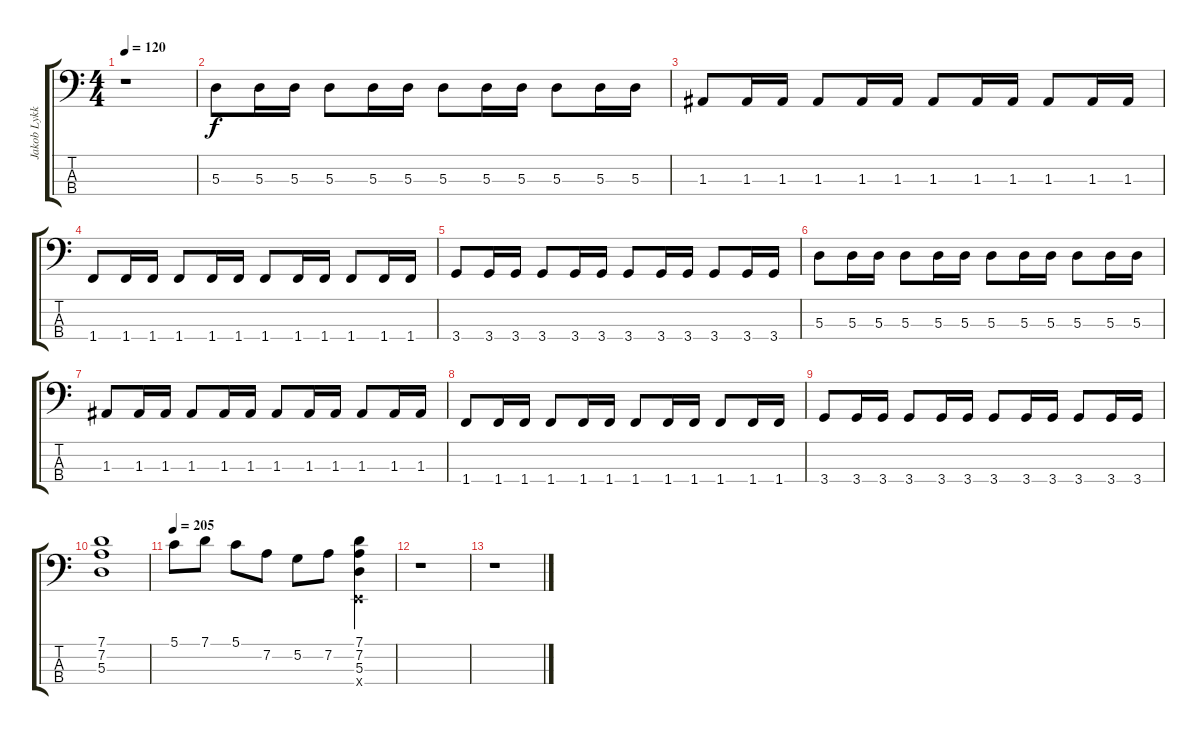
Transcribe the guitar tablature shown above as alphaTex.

\track ("Jakob Lykkebo" "Jakob Lykk") {instrument electricbassfinger}
\staff {score tabs}
\tuning (G2 D2 A1 E1) {hide}
\ts (4 4)
\tempo 120
\clef f4
\ks c
r.1{dy f instrument electricbassfinger} |
5.3.8 5.3.16 5.3.16 5.3.8 5.3.16 5.3.16 5.3.8 5.3.16 5.3.16 5.3.8 5.3.16 5.3.16 |
1.3.8 1.3.16 1.3.16 1.3.8 1.3.16 1.3.16 1.3.8 1.3.16 1.3.16 1.3.8 1.3.16 1.3.16 |
1.4.8 1.4.16 1.4.16 1.4.8 1.4.16 1.4.16 1.4.8 1.4.16 1.4.16 1.4.8 1.4.16 1.4.16 |
3.4.8 3.4.16 3.4.16 3.4.8 3.4.16 3.4.16 3.4.8 3.4.16 3.4.16 3.4.8 3.4.16 3.4.16 |
5.3.8 5.3.16 5.3.16 5.3.8 5.3.16 5.3.16 5.3.8 5.3.16 5.3.16 5.3.8 5.3.16 5.3.16 |
1.3.8 1.3.16 1.3.16 1.3.8 1.3.16 1.3.16 1.3.8 1.3.16 1.3.16 1.3.8 1.3.16 1.3.16 |
1.4.8 1.4.16 1.4.16 1.4.8 1.4.16 1.4.16 1.4.8 1.4.16 1.4.16 1.4.8 1.4.16 1.4.16 |
3.4.8 3.4.16 3.4.16 3.4.8 3.4.16 3.4.16 3.4.8 3.4.16 3.4.16 3.4.8 3.4.16 3.4.16 |
(7.1 7.2 5.3).1 |
\tempo 205
5.1.8 7.1.8 5.1.8 7.2.8 5.2.8 7.2.8 (7.1 7.2 5.3 0.4{x}).4 |
r.1 |
r.1
